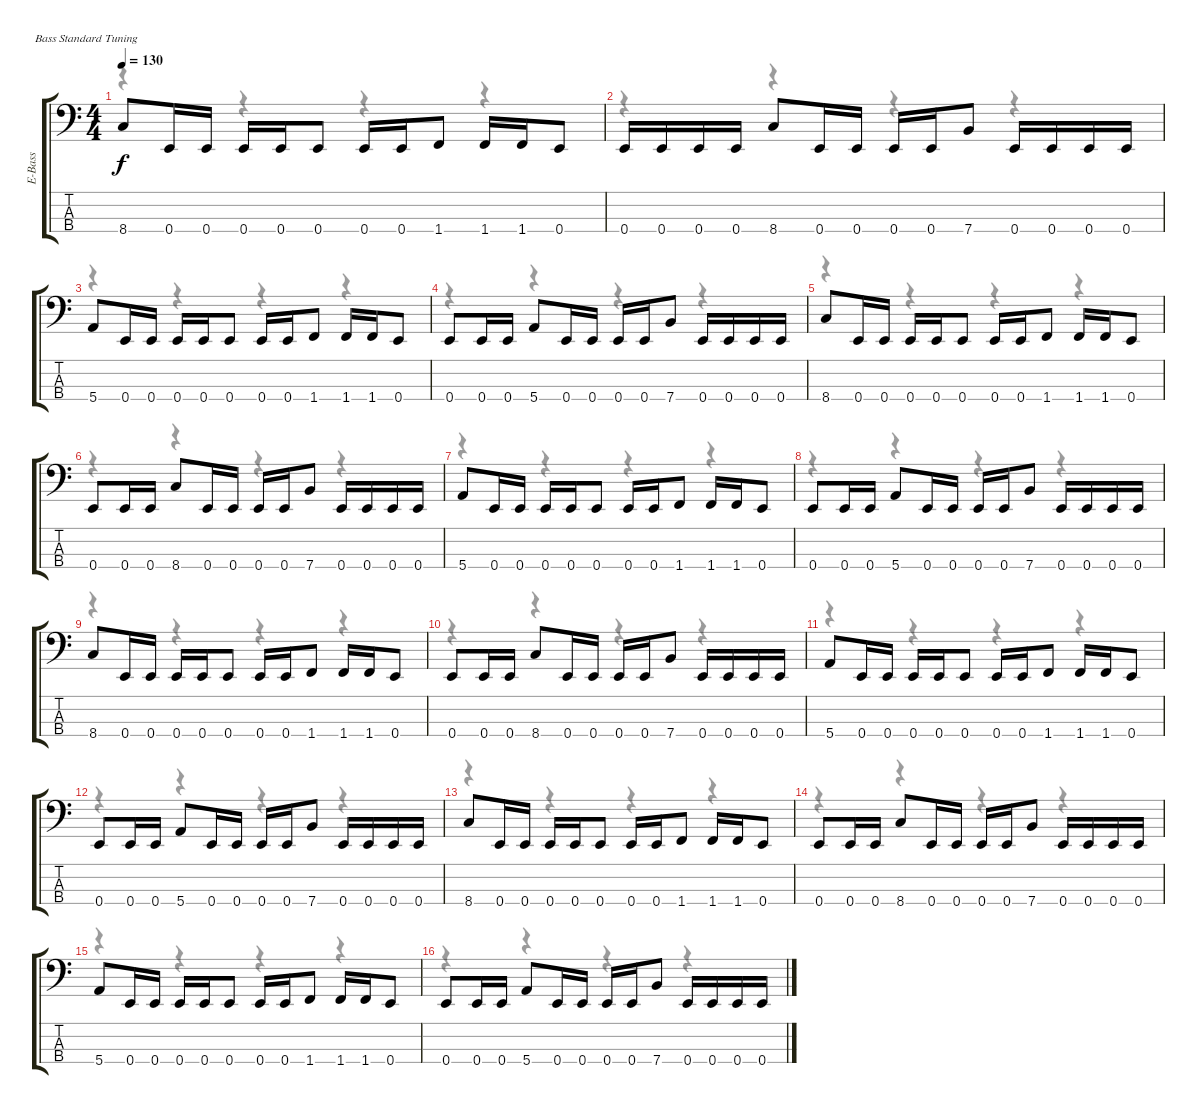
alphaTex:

\bracketExtendMode groupsimilarinstruments
\track ("Cliff Burton" "E-Bass") {instrument electricbassfinger}
\staff {score tabs}
\tuning (G2 D2 A1 E1)
\voice
\ts (4 4)
\tempo 130
\clef f4
\ks c
8.4.8{dy f} 0.4.16 0.4.16 0.4.16 0.4.16 0.4.8 0.4.16 0.4.16 1.4.8 1.4.16 1.4.16 0.4.8 |
0.4.16 0.4.16 0.4.16 0.4.16 8.4.8 0.4.16 0.4.16 0.4.16 0.4.16 7.4.8 0.4.16 0.4.16 0.4.16 0.4.16 |
5.4.8 0.4.16 0.4.16 0.4.16 0.4.16 0.4.8 0.4.16 0.4.16 1.4.8 1.4.16 1.4.16 0.4.8 |
0.4.8 0.4.16 0.4.16 5.4.8 0.4.16 0.4.16 0.4.16 0.4.16 7.4.8 0.4.16 0.4.16 0.4.16 0.4.16 |
8.4.8 0.4.16 0.4.16 0.4.16 0.4.16 0.4.8 0.4.16 0.4.16 1.4.8 1.4.16 1.4.16 0.4.8 |
0.4.8 0.4.16 0.4.16 8.4.8 0.4.16 0.4.16 0.4.16 0.4.16 7.4.8 0.4.16 0.4.16 0.4.16 0.4.16 |
5.4.8 0.4.16 0.4.16 0.4.16 0.4.16 0.4.8 0.4.16 0.4.16 1.4.8 1.4.16 1.4.16 0.4.8 |
0.4.8 0.4.16 0.4.16 5.4.8 0.4.16 0.4.16 0.4.16 0.4.16 7.4.8 0.4.16 0.4.16 0.4.16 0.4.16 |
8.4.8 0.4.16 0.4.16 0.4.16 0.4.16 0.4.8 0.4.16 0.4.16 1.4.8 1.4.16 1.4.16 0.4.8 |
0.4.8 0.4.16 0.4.16 8.4.8 0.4.16 0.4.16 0.4.16 0.4.16 7.4.8 0.4.16 0.4.16 0.4.16 0.4.16 |
5.4.8 0.4.16 0.4.16 0.4.16 0.4.16 0.4.8 0.4.16 0.4.16 1.4.8 1.4.16 1.4.16 0.4.8 |
0.4.8 0.4.16 0.4.16 5.4.8 0.4.16 0.4.16 0.4.16 0.4.16 7.4.8 0.4.16 0.4.16 0.4.16 0.4.16 |
8.4.8 0.4.16 0.4.16 0.4.16 0.4.16 0.4.8 0.4.16 0.4.16 1.4.8 1.4.16 1.4.16 0.4.8 |
0.4.8 0.4.16 0.4.16 8.4.8 0.4.16 0.4.16 0.4.16 0.4.16 7.4.8 0.4.16 0.4.16 0.4.16 0.4.16 |
5.4.8 0.4.16 0.4.16 0.4.16 0.4.16 0.4.8 0.4.16 0.4.16 1.4.8 1.4.16 1.4.16 0.4.8 |
0.4.8 0.4.16 0.4.16 5.4.8 0.4.16 0.4.16 0.4.16 0.4.16 7.4.8 0.4.16 0.4.16 0.4.16 0.4.16
\voice
\clef f4
\ottava regular
\simile none
\ks c
r.4{dy mf} r.4 r.4 r.4 |
r.4 r.4 r.4 r.4 |
r.4 r.4 r.4 r.4 |
r.4 r.4 r.4 r.4 |
r.4 r.4 r.4 r.4 |
r.4 r.4 r.4 r.4 |
r.4 r.4 r.4 r.4 |
r.4 r.4 r.4 r.4 |
r.4 r.4 r.4 r.4 |
r.4 r.4 r.4 r.4 |
r.4 r.4 r.4 r.4 |
r.4 r.4 r.4 r.4 |
r.4 r.4 r.4 r.4 |
r.4 r.4 r.4 r.4 |
r.4 r.4 r.4 r.4 |
r.4 r.4 r.4 r.4
